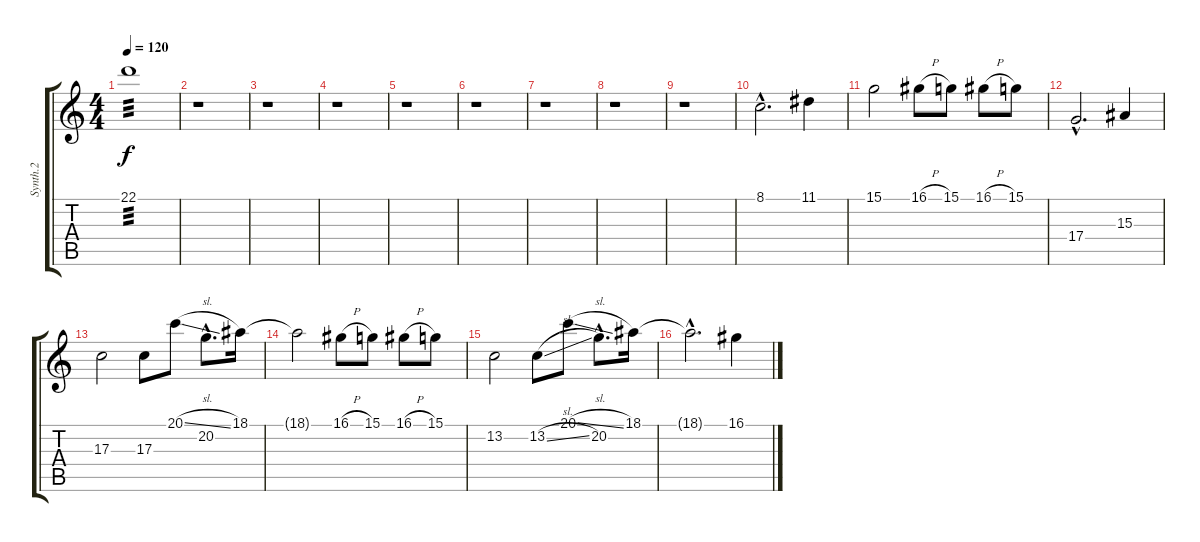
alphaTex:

\track ("Synth.2" "Synth.2") {instrument stringensemble2}
\staff {score tabs}
\tuning (E4 B3 G3 D3 A2 E2) {hide}
\ts (4 4)
\tempo 120
\clef g2
\ks c
22.1.1{tp 3 dy f} |
r.1 |
r.1 |
r.1 |
r.1 |
r.1 |
r.1 |
r.1 |
r.1 |
8.1{hac}.2{d} 11.1.4 |
15.1.2 16.1{h}.8 15.1.8 16.1{h}.8 15.1.8 |
17.4{hac}.2{d} 15.3.4 |
17.3.2 17.3.8 20.1{sl}.8 20.2{hac}.8{d} 18.1.16 |
18.1{t}.2 16.1{h}.8 15.1.8 16.1{h}.8 15.1.8 |
13.2.2 13.2{sl}.8 20.1{sl}.8 20.2{hac}.8{d} 18.1.16 |
18.1{hac t}.2{d} 16.1{sl}.4
